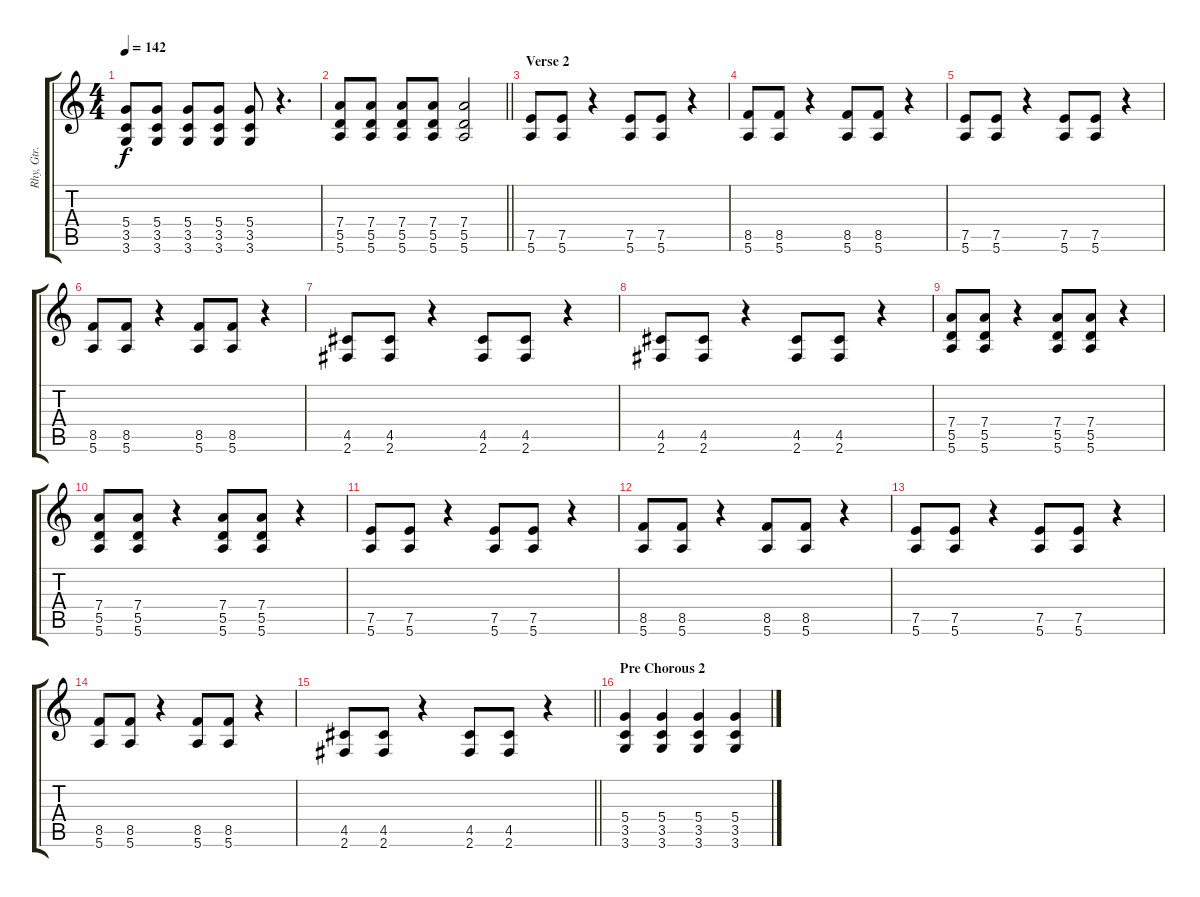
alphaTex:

\track ("Rhy, Gtr. 2" "Rhy, Gtr. ") {instrument distortionguitar}
\staff {score tabs}
\tuning (E4 B3 G3 D3 A2 E2) {hide}
\ts (4 4)
\tempo 142
\clef g2
\ks c
(5.4 3.5 3.6).8{dy f} (5.4 3.5 3.6).8 (5.4 3.5 3.6).8 (5.4 3.5 3.6).8 (5.4 3.5 3.6).8 r.4{d} |
\barLineRight lightlight
(7.4 5.5 5.6).8 (7.4 5.5 5.6).8 (7.4 5.5 5.6).8 (7.4 5.5 5.6).8 (7.4 5.5 5.6).2 |
\section ("" "Verse 2")
(7.5 5.6).8{volume 6} (7.5 5.6).8 r.4 (7.5 5.6).8 (7.5 5.6).8 r.4 |
(8.5 5.6).8 (8.5 5.6).8 r.4 (8.5 5.6).8 (8.5 5.6).8 r.4 |
(7.5 5.6).8 (7.5 5.6).8 r.4 (7.5 5.6).8 (7.5 5.6).8 r.4 |
(8.5 5.6).8 (8.5 5.6).8 r.4 (8.5 5.6).8 (8.5 5.6).8 r.4 |
(4.5 2.6).8 (4.5 2.6).8 r.4 (4.5 2.6).8 (4.5 2.6).8 r.4 |
(4.5 2.6).8 (4.5 2.6).8 r.4 (4.5 2.6).8 (4.5 2.6).8 r.4 |
(7.4 5.5 5.6).8 (7.4 5.5 5.6).8 r.4 (7.4 5.5 5.6).8 (7.4 5.5 5.6).8 r.4 |
(7.4 5.5 5.6).8 (7.4 5.5 5.6).8 r.4 (7.4 5.5 5.6).8 (7.4 5.5 5.6).8 r.4 |
(7.5 5.6).8 (7.5 5.6).8 r.4 (7.5 5.6).8 (7.5 5.6).8 r.4 |
(8.5 5.6).8 (8.5 5.6).8 r.4 (8.5 5.6).8 (8.5 5.6).8 r.4 |
(7.5 5.6).8 (7.5 5.6).8 r.4 (7.5 5.6).8 (7.5 5.6).8 r.4 |
(8.5 5.6).8 (8.5 5.6).8 r.4 (8.5 5.6).8 (8.5 5.6).8 r.4 |
\barLineRight lightlight
(4.5 2.6).8 (4.5 2.6).8 r.4 (4.5 2.6).8 (4.5 2.6).8 r.4 |
\section ("" "Pre Chorous 2")
(5.4 3.5 3.6).4 (5.4 3.5 3.6).4 (5.4 3.5 3.6).4 (5.4 3.5 3.6).4
